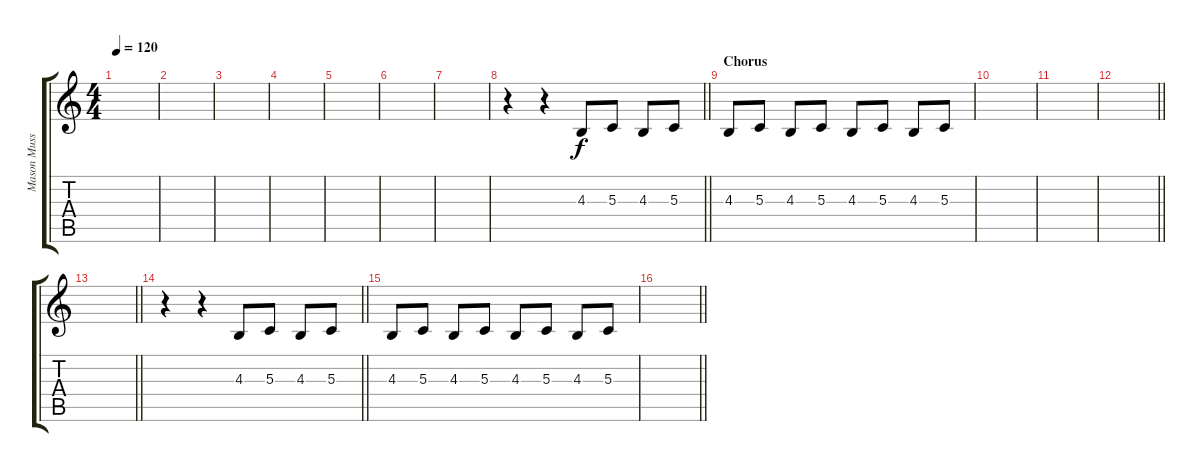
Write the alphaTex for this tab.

\track ("Mason Musso (Studio Vocals)" "Mason Muss") {instrument clarinet}
\staff {score tabs}
\tuning (E4 B3 G3 D3 A2 E2) {hide}
\ts (4 4)
\tempo 120
\clef g2
\ks c
|
|
|
|
|
|
|
\barLineRight lightlight
r.4{balance 8} r.4 4.3.8 5.3.8 4.3.8 5.3.8 |
\section ("" "Chorus")
4.3.8 5.3.8 4.3.8 5.3.8 4.3.8 5.3.8 4.3.8 5.3.8 |
|
|
\barLineRight lightlight
|
\barLineRight lightlight
|
\barLineRight lightlight
r.4 r.4 4.3.8 5.3.8 4.3.8 5.3.8 |
4.3.8 5.3.8 4.3.8 5.3.8 4.3.8 5.3.8 4.3.8 5.3.8 |
\barLineRight lightlight
